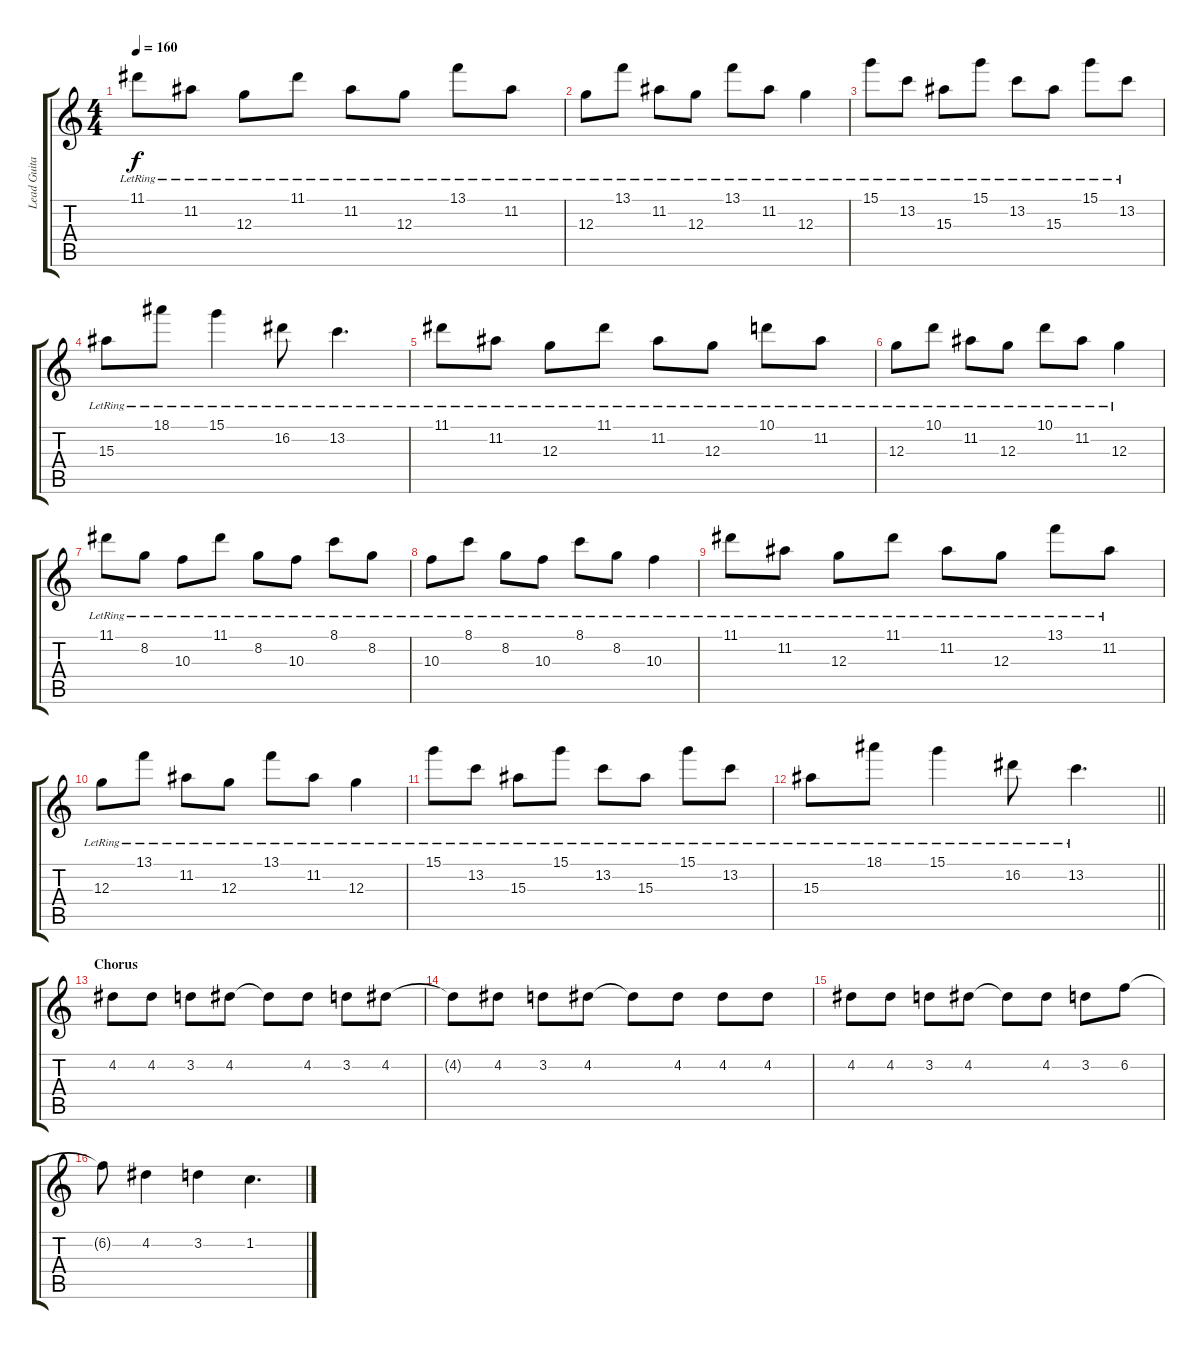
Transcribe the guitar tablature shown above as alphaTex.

\track ("Lead Guitar" "Lead Guita") {instrument distortionguitar}
\staff {score tabs}
\tuning (E4 B3 G3 D3 A2 D2) {hide}
\ts (4 4)
\tempo 160
\clef g2
\ks c
11.1{lr}.8{dy f} 11.2{lr}.8 12.3{lr}.8 11.1{lr}.8 11.2{lr}.8 12.3{lr}.8 13.1{lr}.8 11.2{lr}.8 |
12.3{lr}.8 13.1{lr}.8 11.2{lr}.8 12.3{lr}.8 13.1{lr}.8 11.2{lr}.8 12.3{lr}.4 |
15.1{lr}.8 13.2{lr}.8 15.3{lr}.8 15.1{lr}.8 13.2{lr}.8 15.3{lr}.8 15.1{lr}.8 13.2{lr}.8 |
15.3{lr}.8 18.1{lr}.8 15.1{lr}.4 16.2{lr}.8 13.2{lr}.4{d} |
11.1{lr}.8 11.2{lr}.8 12.3{lr}.8 11.1{lr}.8 11.2{lr}.8 12.3{lr}.8 10.1{lr}.8 11.2{lr}.8 |
12.3{lr}.8 10.1{lr}.8 11.2{lr}.8 12.3{lr}.8 10.1{lr}.8 11.2{lr}.8 12.3{lr}.4 |
11.1{lr}.8 8.2{lr}.8 10.3{lr}.8 11.1{lr}.8 8.2{lr}.8 10.3{lr}.8 8.1{lr}.8 8.2{lr}.8 |
10.3{lr}.8 8.1{lr}.8 8.2{lr}.8 10.3{lr}.8 8.1{lr}.8 8.2{lr}.8 10.3{lr}.4 |
11.1{lr}.8 11.2{lr}.8 12.3{lr}.8 11.1{lr}.8 11.2{lr}.8 12.3{lr}.8 13.1{lr}.8 11.2{lr}.8 |
12.3{lr}.8 13.1{lr}.8 11.2{lr}.8 12.3{lr}.8 13.1{lr}.8 11.2{lr}.8 12.3{lr}.4 |
15.1{lr}.8 13.2{lr}.8 15.3{lr}.8 15.1{lr}.8 13.2{lr}.8 15.3{lr}.8 15.1{lr}.8 13.2{lr}.8 |
\barLineRight lightlight
15.3{lr}.8 18.1{lr}.8 15.1{lr}.4 16.2{lr}.8 13.2{lr}.4{d} |
\section ("" "Chorus")
4.2.8{volume 13 instrument distortionguitar} 4.2.8 3.2.8 4.2.8 4.2{t}.8 4.2.8 3.2.8 4.2.8 |
4.2{t}.8 4.2.8 3.2.8 4.2.8 4.2{t}.8 4.2.8 4.2.8 4.2.8 |
4.2.8 4.2.8 3.2.8 4.2.8 4.2{t}.8 4.2.8 3.2.8 6.2.8 |
6.2{t}.8 4.2.4 3.2.4 1.2.4{d}
